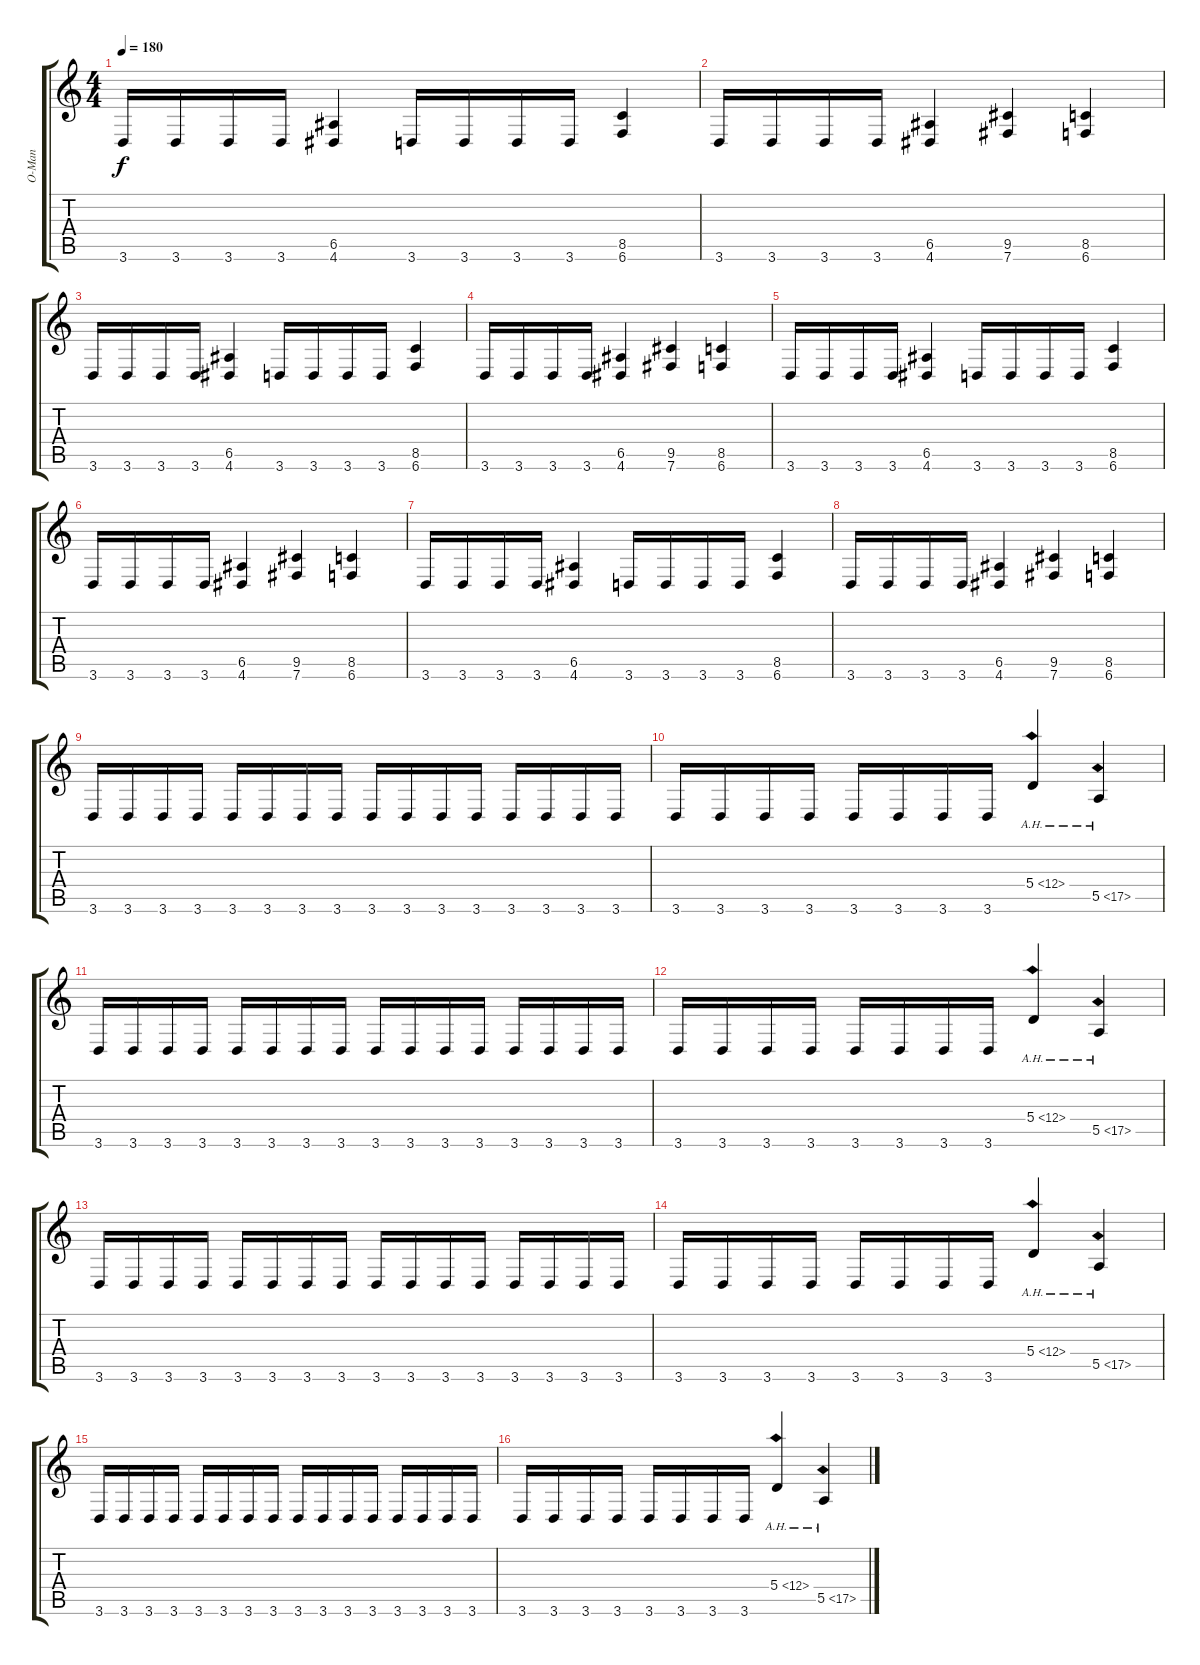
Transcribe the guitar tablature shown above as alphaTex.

\track ("O-Man" "O-Man") {instrument distortionguitar}
\staff {score tabs}
\tuning (B3 Gb3 D3 A2 E2 B1) {hide}
\ts (4 4)
\tempo 180
\clef g2
\ks c
3.6.16{dy f} 3.6.16 3.6.16 3.6.16 (6.5 4.6).4 3.6.16 3.6.16 3.6.16 3.6.16 (8.5 6.6).4 |
3.6.16 3.6.16 3.6.16 3.6.16 (6.5 4.6).4 (9.5 7.6).4 (8.5 6.6).4 |
3.6.16 3.6.16 3.6.16 3.6.16 (6.5 4.6).4 3.6.16 3.6.16 3.6.16 3.6.16 (8.5 6.6).4 |
3.6.16 3.6.16 3.6.16 3.6.16 (6.5 4.6).4 (9.5 7.6).4 (8.5 6.6).4 |
3.6.16 3.6.16 3.6.16 3.6.16 (6.5 4.6).4 3.6.16 3.6.16 3.6.16 3.6.16 (8.5 6.6).4 |
3.6.16 3.6.16 3.6.16 3.6.16 (6.5 4.6).4 (9.5 7.6).4 (8.5 6.6).4 |
3.6.16 3.6.16 3.6.16 3.6.16 (6.5 4.6).4 3.6.16 3.6.16 3.6.16 3.6.16 (8.5 6.6).4 |
3.6.16 3.6.16 3.6.16 3.6.16 (6.5 4.6).4 (9.5 7.6).4 (8.5 6.6).4 |
3.6.16 3.6.16 3.6.16 3.6.16 3.6.16 3.6.16 3.6.16 3.6.16 3.6.16 3.6.16 3.6.16 3.6.16 3.6.16 3.6.16 3.6.16 3.6.16 |
3.6.16 3.6.16 3.6.16 3.6.16 3.6.16 3.6.16 3.6.16 3.6.16 5.4{ah 7}.4 5.5{ah 12}.4 |
3.6.16 3.6.16 3.6.16 3.6.16 3.6.16 3.6.16 3.6.16 3.6.16 3.6.16 3.6.16 3.6.16 3.6.16 3.6.16 3.6.16 3.6.16 3.6.16 |
3.6.16 3.6.16 3.6.16 3.6.16 3.6.16 3.6.16 3.6.16 3.6.16 5.4{ah 7}.4 5.5{ah 12}.4 |
3.6.16 3.6.16 3.6.16 3.6.16 3.6.16 3.6.16 3.6.16 3.6.16 3.6.16 3.6.16 3.6.16 3.6.16 3.6.16 3.6.16 3.6.16 3.6.16 |
3.6.16 3.6.16 3.6.16 3.6.16 3.6.16 3.6.16 3.6.16 3.6.16 5.4{ah 7}.4 5.5{ah 12}.4 |
3.6.16 3.6.16 3.6.16 3.6.16 3.6.16 3.6.16 3.6.16 3.6.16 3.6.16 3.6.16 3.6.16 3.6.16 3.6.16 3.6.16 3.6.16 3.6.16 |
3.6.16 3.6.16 3.6.16 3.6.16 3.6.16 3.6.16 3.6.16 3.6.16 5.4{ah 7}.4 5.5{ah 12}.4
